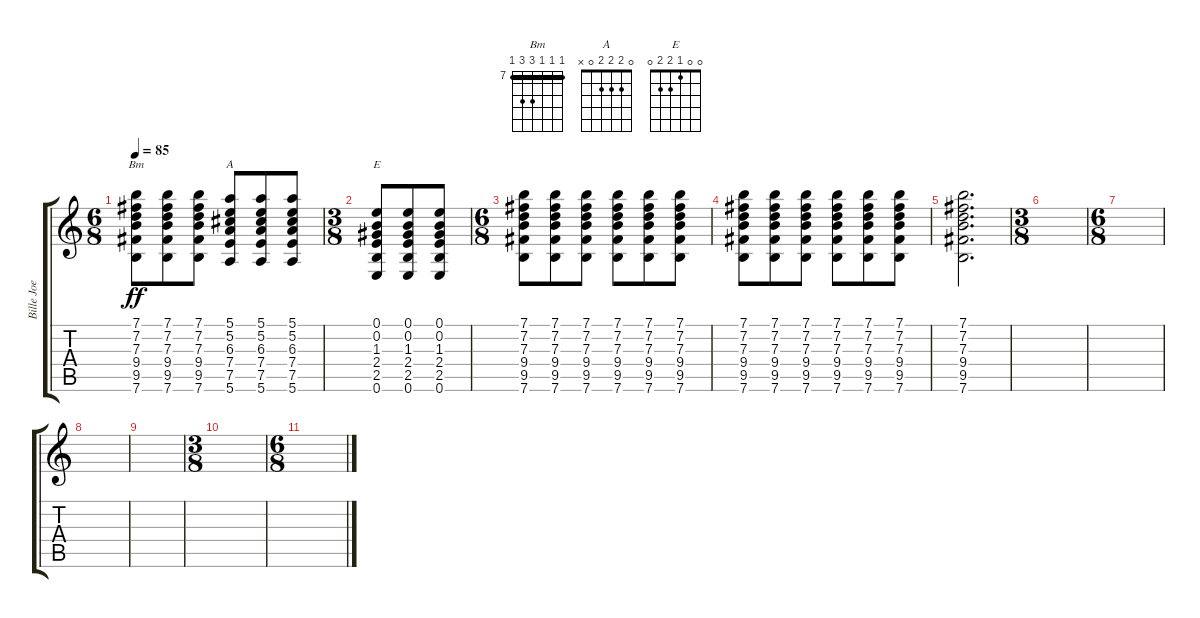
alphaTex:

\track ("Bille Joe" "Bille Joe") {instrument electricguitarclean}
\staff {score tabs}
\tuning (E4 B3 G3 D3 A2 E2) {hide}
\chord ("Bm" 7 7 7 9 9 7) {firstfret 7 barre 7}
\chord ("A" 0 2 2 2 0 x)
\chord ("E" 0 0 1 2 2 0)
\ts (6 8)
\tempo 85
\clef g2
\ks c
(7.1 7.2 7.3 9.4 9.5 7.6).8{ch "Bm" dy ff} (7.1 7.2 7.3 9.4 9.5 7.6).8 (7.1 7.2 7.3 9.4 9.5 7.6).8 (5.1 5.2 6.3 7.4 7.5 5.6).8{ch "A"} (5.1 5.2 6.3 7.4 7.5 5.6).8 (5.1 5.2 6.3 7.4 7.5 5.6).8 |
\ts (3 8)
(0.1 0.2 1.3 2.4 2.5 0.6).8{ch "E"} (0.1 0.2 1.3 2.4 2.5 0.6).8 (0.1 0.2 1.3 2.4 2.5 0.6).8 |
\ts (6 8)
(7.1 7.2 7.3 9.4 9.5 7.6).8 (7.1 7.2 7.3 9.4 9.5 7.6).8 (7.1 7.2 7.3 9.4 9.5 7.6).8 (7.1 7.2 7.3 9.4 9.5 7.6).8 (7.1 7.2 7.3 9.4 9.5 7.6).8 (7.1 7.2 7.3 9.4 9.5 7.6).8 |
(7.1 7.2 7.3 9.4 9.5 7.6).8 (7.1 7.2 7.3 9.4 9.5 7.6).8 (7.1 7.2 7.3 9.4 9.5 7.6).8 (7.1 7.2 7.3 9.4 9.5 7.6).8 (7.1 7.2 7.3 9.4 9.5 7.6).8 (7.1 7.2 7.3 9.4 9.5 7.6).8 |
(7.1 7.2 7.3 9.4 9.5 7.6).2{d volume 0} |
\ts (3 8)
|
\ts (6 8)
|
|
|
\ts (3 8)
|
\ts (6 8)
